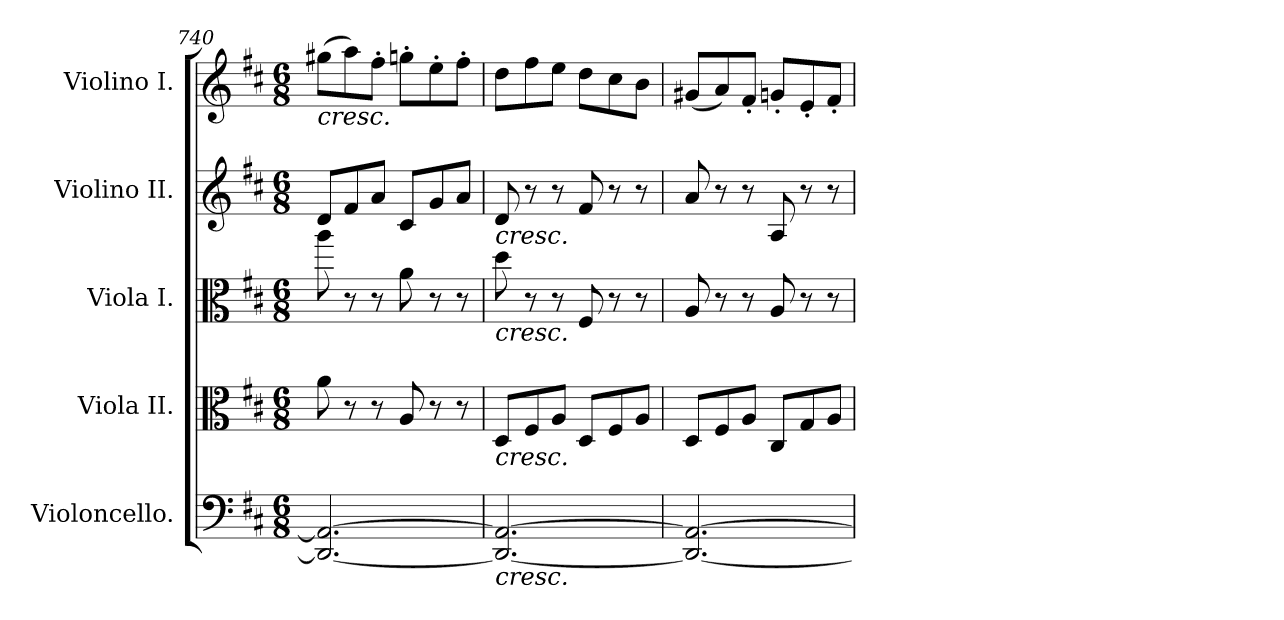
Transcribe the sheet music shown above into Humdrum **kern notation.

**kern	**kern	**kern	**kern	**kern
*part5	*part4	*part3	*part2	*part1
*staff5	*staff4	*staff3	*staff2	*staff1
*I"Violoncello.	*I"Viola II.	*I"Viola I.	*I"Violino II.	*I"Violino I.
*I'Vc	*I'Vla	*I'Vla	*I'Vln	*I'Vln
*clefF4	*clefC3	*clefC3	*clefG2	*clefG2
*k[f#c#]	*k[f#c#]	*k[f#c#]	*k[f#c#]	*k[f#c#]
*M6/8	*M6/8	*M6/8	*M6/8	*M6/8
=740	=740	=740	=740	=740
!	!	!	!	!LO:TX:b:i:t=cresc.
2.DD/_ 2.AA/_	8a\	8aa\	8d/L	(>8gg#X\L
.	8r	8r	8f#/	8aa\)
.	8r	8r	8a/J	8ff#'\J
.	8A/	8a\	8c#/L	8ggn'\L
.	8r	8r	8g/	8ee'\
.	8r	8r	8a/J	8ff#'\J
=741	=741	=741	=741	=741
!	!	!	!LO:TX:b:i:t=cresc.	!
!	!	!LO:TX:b:i:t=cresc.	!	!
!	!LO:TX:b:i:t=cresc.	!	!	!
!LO:TX:b:i:t=cresc.	!	!	!	!
2.DD/_ 2.AA/_	8D/L	8dd\	8d/	8dd\L
.	8F#/	8r	8r	8ff#\
.	8A/J	8r	8r	8ee\J
.	8D/L	8F#/	8f#/	8dd\L
.	8F#/	8r	8r	8cc#\
.	8A/J	8r	8r	8b\J
=742	=742	=742	=742	=742
2.DD/_ 2.AA/_	8D/L	8A/	8a/	(<8g#X/L
.	8F#/	8r	8r	8a/)
.	8A/J	8r	8r	8f#'/J
.	8C#/L	8A/	8A/	8gn'/L
.	8G/	8r	8r	8e'/
.	8A/J	8r	8r	8f#'/J
=	=	=	=	=
*-	*-	*-	*-	*-
